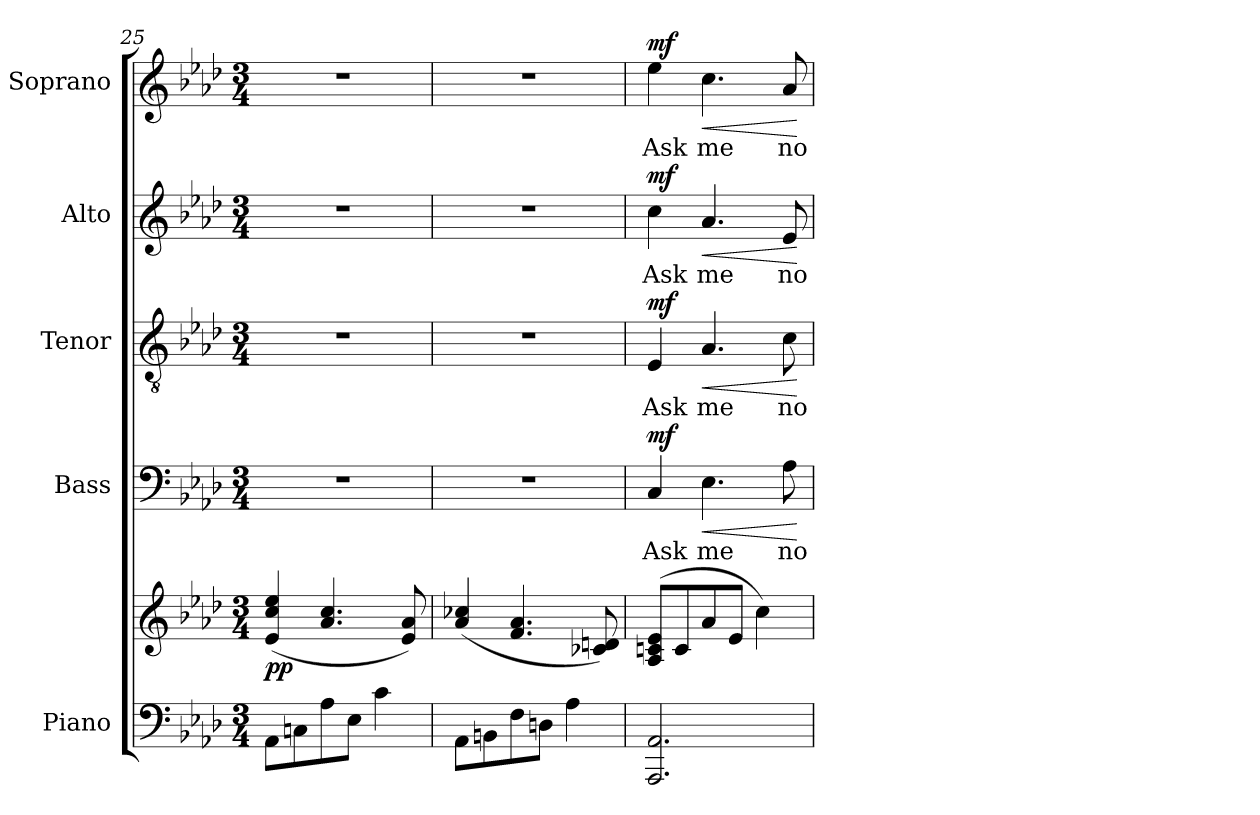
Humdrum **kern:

**kern	**kern	**dynam	**kern	**text	**dynam	**kern	**text	**dynam	**kern	**text	**dynam	**kern	**text	**dynam
*part5	*part5	*part5	*part4	*part4	*part4	*part3	*part3	*part3	*part2	*part2	*part2	*part1	*part1	*part1
*staff6	*staff5	*staff5/6	*staff4	*staff4	*staff4	*staff3	*staff3	*staff3	*staff2	*staff2	*staff2	*staff1	*staff1	*staff1
*I"Piano	*	*	*I"Bass	*	*	*I"Tenor	*	*	*I"Alto	*	*	*I"Soprano	*	*
*I'Pno.	*	*	*I'B.	*	*	*I'T.	*	*	*I'A.	*	*	*I'S.	*	*
*clefF4	*clefG2	*	*clefF4	*	*	*clefGv2	*	*	*clefG2	*	*	*clefG2	*	*
*k[b-e-a-d-]	*k[b-e-a-d-]	*	*k[b-e-a-d-]	*	*	*k[b-e-a-d-]	*	*	*k[b-e-a-d-]	*	*	*k[b-e-a-d-]	*	*
*M3/4	*M3/4	*	*M3/4	*	*	*M3/4	*	*	*M3/4	*	*	*M3/4	*	*
=25	=25	=25	=25	=25	=25	=25	=25	=25	=25	=25	=25	=25	=25	=25
!	!	!LO:DY:b	!	!	!	!	!	!	!	!	!	!	!	!
8AA-\L	(>4e-/ 4cc/ 4ee-/	pp	2.r	.	.	2.r	.	.	2.r	.	.	2.r	.	.
8Cn\	.	.	.	.	.	.	.	.	.	.	.	.	.	.
8A-\	4.a-/ 4.cc/	.	.	.	.	.	.	.	.	.	.	.	.	.
8E-\J	.	.	.	.	.	.	.	.	.	.	.	.	.	.
4c\	.	.	.	.	.	.	.	.	.	.	.	.	.	.
.	8e-/ 8a-/)	.	.	.	.	.	.	.	.	.	.	.	.	.
=26	=26	=26	=26	=26	=26	=26	=26	=26	=26	=26	=26	=26	=26	=26
8AA-\L	(>4a-/ 4cc-X/	.	2.r	.	.	2.r	.	.	2.r	.	.	2.r	.	.
8BBn\	.	.	.	.	.	.	.	.	.	.	.	.	.	.
8F\	4.f/ 4.a-/	.	.	.	.	.	.	.	.	.	.	.	.	.
8Dn\J	.	.	.	.	.	.	.	.	.	.	.	.	.	.
4A-\	.	.	.	.	.	.	.	.	.	.	.	.	.	.
.	8c-X/ 8dn/)	.	.	.	.	.	.	.	.	.	.	.	.	.
=27	=27	=27	=27	=27	=27	=27	=27	=27	=27	=27	=27	=27	=27	=27
!	!	!	!	!LO:LY:b	!LO:DY:a	!	!LO:LY:b	!LO:DY:a	!	!LO:LY:b	!LO:DY:a	!	!LO:LY:b	!LO:DY:a
2.AAA-/ 2.AA-/	(8A-/ 8cn/ 8e-/L	.	4C/	Ask	mf	4E-/	Ask	mf	4cc\	Ask	mf	4ee-\	Ask	mf
.	8c/	.	.	.	.	.	.	.	.	.	.	.	.	.
!	!	!	!	!LO:LY:b	!LO:HP:b	!	!LO:LY:b	!LO:HP:b	!	!LO:LY:b	!LO:HP:b	!	!LO:LY:b	!LO:HP:b
.	8a-/	.	4.E-\	me	<	4.A-/	me	<	4.a-/	me	<	4.cc\	me	<
.	8e-/J	.	.	.	.	.	.	.	.	.	.	.	.	.
.	4cc\)	.	.	.	.	.	.	.	.	.	.	.	.	.
!	!	!	!	!LO:LY:b	!	!	!LO:LY:b	!	!	!LO:LY:b	!	!	!LO:LY:b	!
.	.	.	8A-\	no	.	8c\	no	.	8e-/	no	.	8a-/	no	.
.	.	.	.	.	[	.	.	[	.	.	[	.	.	[
=	=	=	=	=	=	=	=	=	=	=	=	=	=	=
*-	*-	*-	*-	*-	*-	*-	*-	*-	*-	*-	*-	*-	*-	*-
